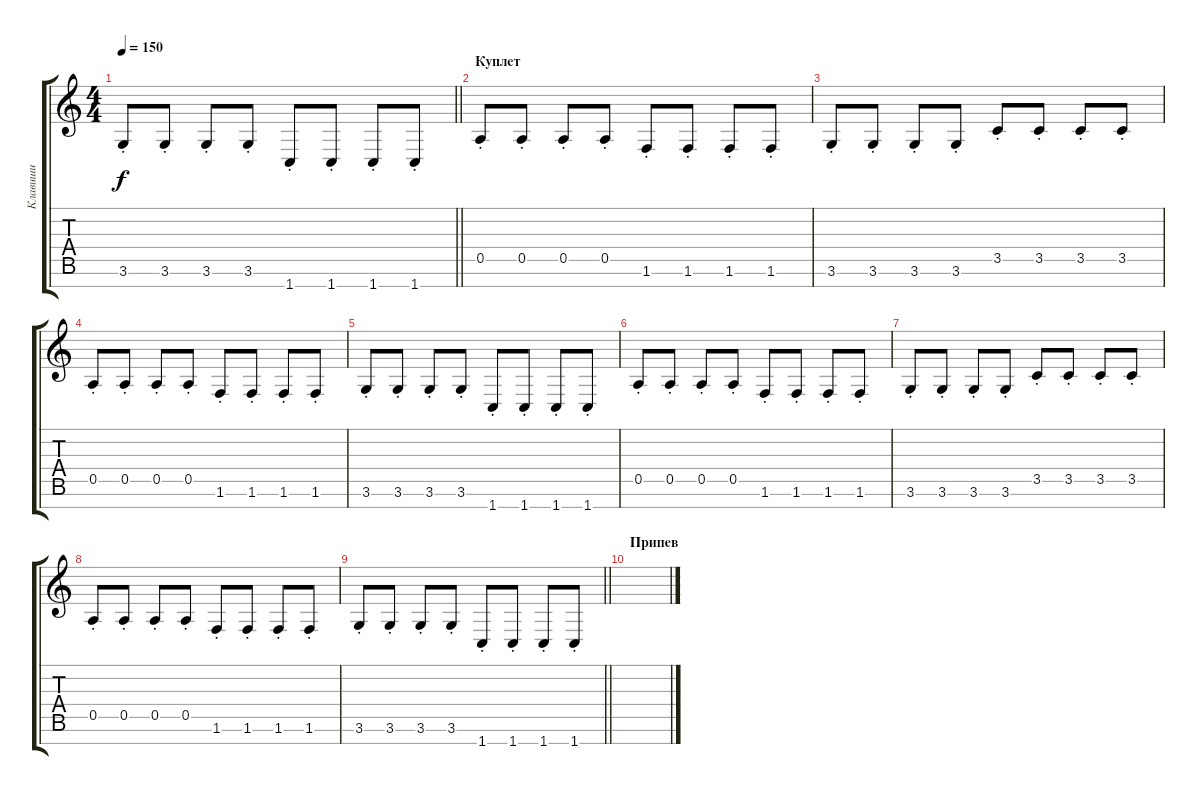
\track ("Клавиши" "Клавиши") {instrument synthbass1}
\staff {score tabs}
\tuning (E4 B3 G3 D3 A2 E2 B1) {hide}
\ts (4 4)
\tempo 150
\clef g2
\barLineRight lightlight
\ks c
3.6{st}.8{dy f} 3.6{st}.8 3.6{st}.8 3.6{st}.8 1.7{st}.8 1.7{st}.8 1.7{st}.8 1.7{st}.8 |
\section ("" "Куплет")
0.5{st}.8 0.5{st}.8 0.5{st}.8 0.5{st}.8 1.6{st}.8 1.6{st}.8 1.6{st}.8 1.6{st}.8 |
3.6{st}.8 3.6{st}.8 3.6{st}.8 3.6{st}.8 3.5{st}.8 3.5{st}.8 3.5{st}.8 3.5{st}.8 |
0.5{st}.8 0.5{st}.8 0.5{st}.8 0.5{st}.8 1.6{st}.8 1.6{st}.8 1.6{st}.8 1.6{st}.8 |
3.6{st}.8 3.6{st}.8 3.6{st}.8 3.6{st}.8 1.7{st}.8 1.7{st}.8 1.7{st}.8 1.7{st}.8 |
0.5{st}.8 0.5{st}.8 0.5{st}.8 0.5{st}.8 1.6{st}.8 1.6{st}.8 1.6{st}.8 1.6{st}.8 |
3.6{st}.8 3.6{st}.8 3.6{st}.8 3.6{st}.8 3.5{st}.8 3.5{st}.8 3.5{st}.8 3.5{st}.8 |
0.5{st}.8 0.5{st}.8 0.5{st}.8 0.5{st}.8 1.6{st}.8 1.6{st}.8 1.6{st}.8 1.6{st}.8 |
\barLineRight lightlight
3.6{st}.8 3.6{st}.8 3.6{st}.8 3.6{st}.8 1.7{st}.8 1.7{st}.8 1.7{st}.8 1.7{st}.8 |
\section ("" "Припев")
